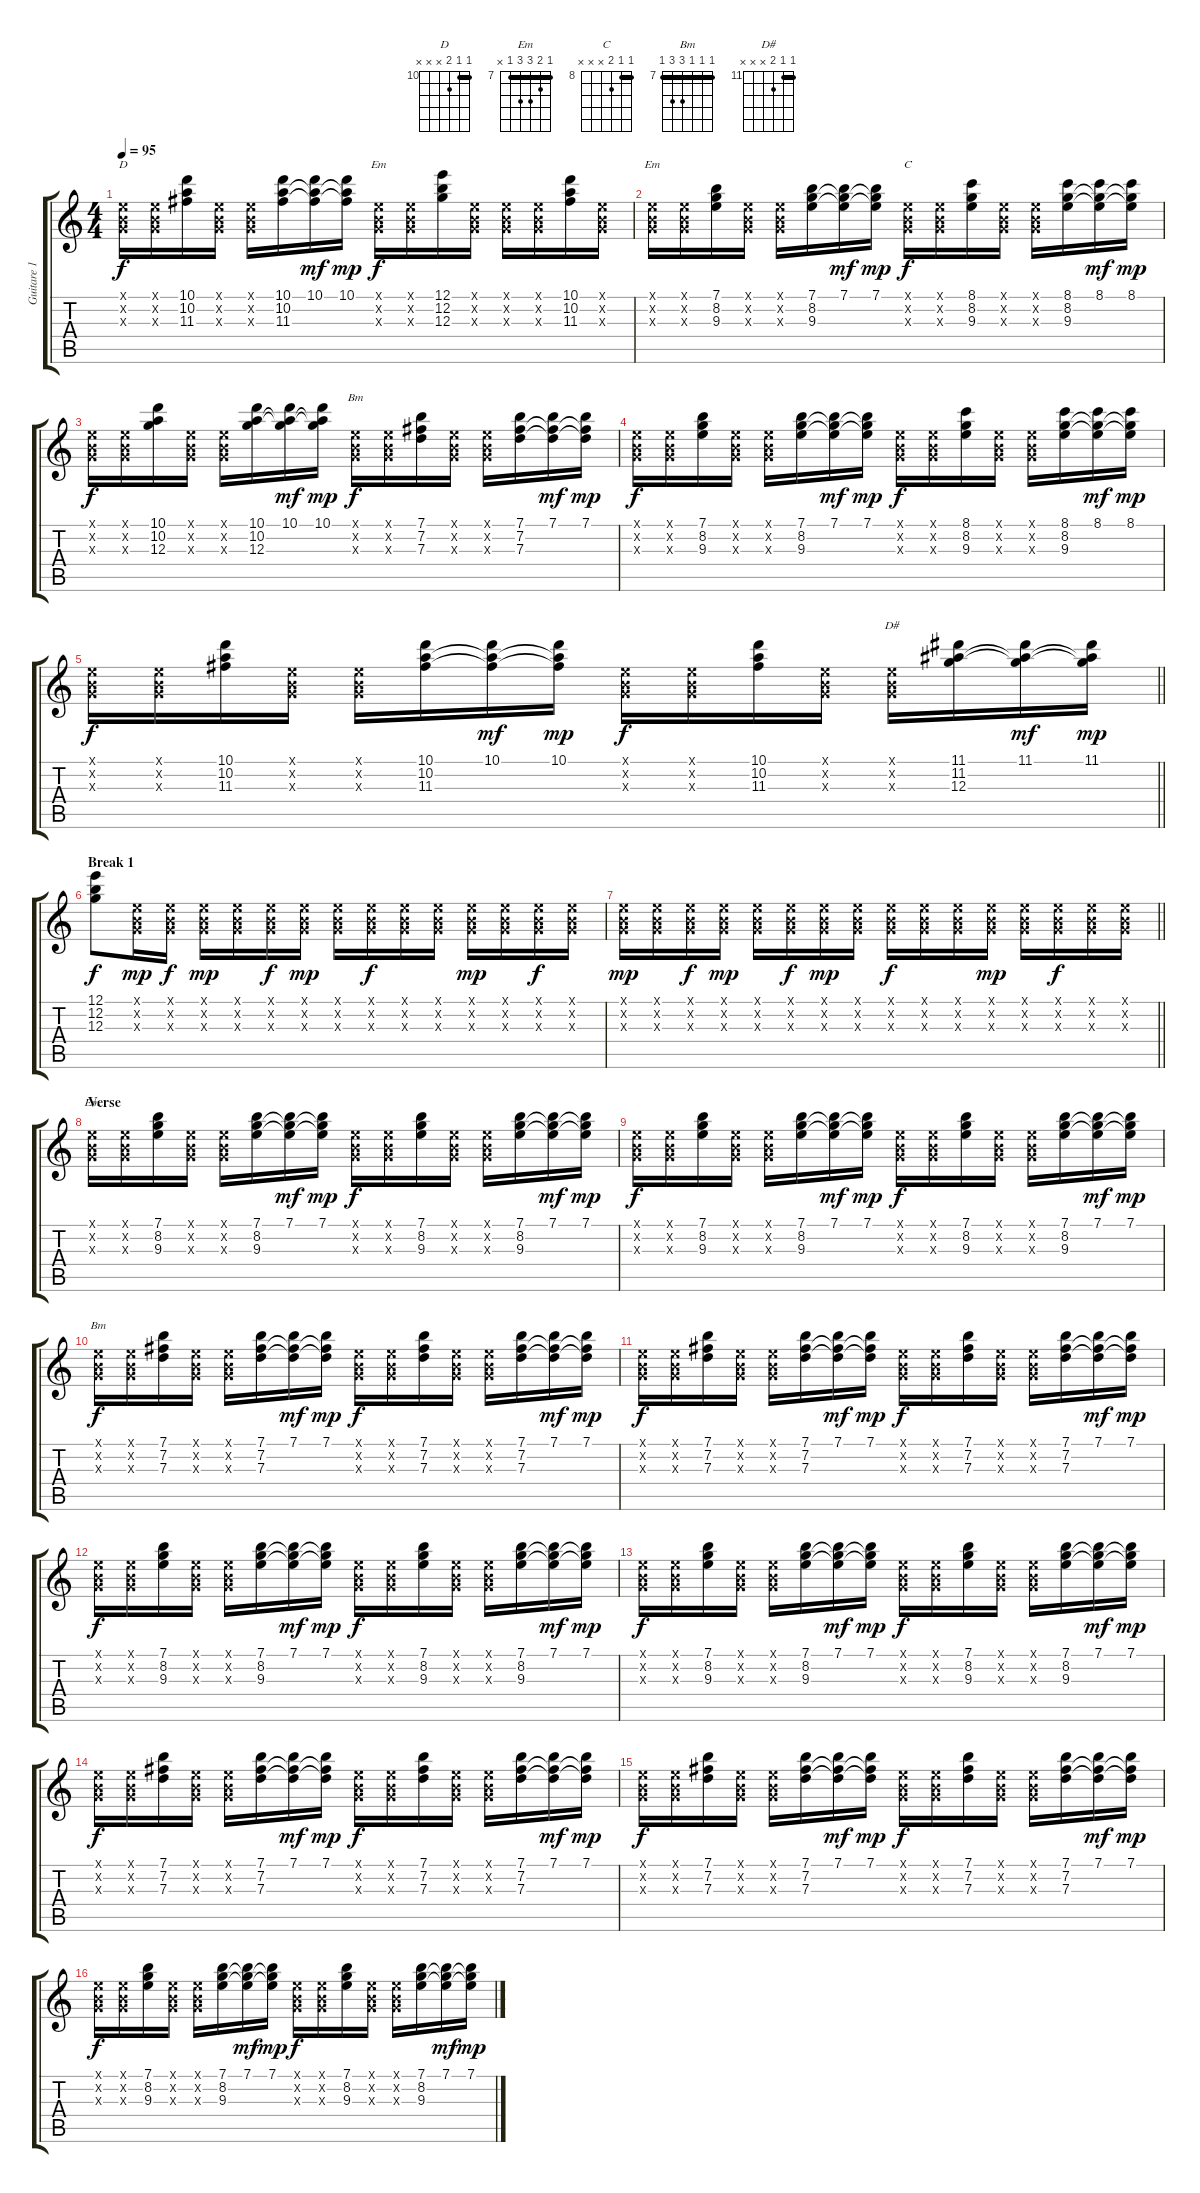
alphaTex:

\track ("Guitare 1" "Guitare 1") {instrument overdrivenguitar}
\staff {score tabs}
\tuning (E4 B3 G3 D3 A2 E2) {hide}
\chord ("D" 10 10 11 x x x) {firstfret 10 barre 10}
\chord ("Em" 12 12 12 x x x) {firstfret 12 barre 12}
\chord ("Em" 7 8 9 x x x) {firstfret 7}
\chord ("C" 8 8 9 x x x) {firstfret 8 barre 8}
\chord ("Bm" 7 7 7 x x x) {firstfret 7 barre 7}
\chord ("D#" 11 11 12 x x x) {firstfret 11 barre 11}
\chord ("Em" 7 8 9 9 7 x) {firstfret 7 barre 7}
\chord ("Bm" 7 7 7 9 9 7) {firstfret 7 barre 7}
\ts (4 4)
\tempo 95
\clef g2
\ks c
(0.1{x} 0.2{x} 0.3{x}).16{ch "D" dy f} (0.1{x} 0.2{x} 0.3{x}).16 (10.1 10.2 11.3).16 (0.1{x} 0.2{x} 0.3{x}).16 (0.1{x} 0.2{x} 0.3{x}).16 (10.1 10.2 11.3).16 (10.1 10.2{t} 11.3{t}).16{dy mf} (10.1 10.2{t} 11.3{t}).16{dy mp} (0.1{x} 0.2{x} 0.3{x}).16{ch "Em" dy f} (0.1{x} 0.2{x} 0.3{x}).16 (12.1 12.2 12.3).16 (0.1{x} 0.2{x} 0.3{x}).16 (0.1{x} 0.2{x} 0.3{x}).16 (0.1{x} 0.2{x} 0.3{x}).16 (10.1 10.2 11.3).16 (0.1{x} 0.2{x} 0.3{x}).16 |
(0.1{x} 0.2{x} 0.3{x}).16{ch "Em"} (0.1{x} 0.2{x} 0.3{x}).16 (7.1 8.2 9.3).16 (0.1{x} 0.2{x} 0.3{x}).16 (0.1{x} 0.2{x} 0.3{x}).16 (7.1 8.2 9.3).16 (7.1 8.2{t} 9.3{t}).16{dy mf} (7.1 8.2{t} 9.3{t}).16{dy mp} (0.1{x} 0.2{x} 0.3{x}).16{ch "C" dy f} (0.1{x} 0.2{x} 0.3{x}).16 (8.1 8.2 9.3).16 (0.1{x} 0.2{x} 0.3{x}).16 (0.1{x} 0.2{x} 0.3{x}).16 (8.1 8.2 9.3).16 (8.1 8.2{t} 9.3{t}).16{dy mf} (8.1 8.2{t} 9.3{t}).16{dy mp} |
(0.1{x} 0.2{x} 0.3{x}).16{dy f} (0.1{x} 0.2{x} 0.3{x}).16 (10.1 10.2 12.3).16 (0.1{x} 0.2{x} 0.3{x}).16 (0.1{x} 0.2{x} 0.3{x}).16 (10.1 10.2 12.3).16 (10.1 10.2{t} 12.3{t}).16{dy mf} (10.1 10.2{t} 12.3{t}).16{dy mp} (0.1{x} 0.2{x} 0.3{x}).16{ch "Bm" dy f} (0.1{x} 0.2{x} 0.3{x}).16 (7.1 7.2 7.3).16 (0.1{x} 0.2{x} 0.3{x}).16 (0.1{x} 0.2{x} 0.3{x}).16 (7.1 7.2 7.3).16 (7.1 7.2{t} 7.3{t}).16{dy mf} (7.1 7.2{t} 7.3{t}).16{dy mp} |
(0.1{x} 0.2{x} 0.3{x}).16{dy f} (0.1{x} 0.2{x} 0.3{x}).16 (7.1 8.2 9.3).16 (0.1{x} 0.2{x} 0.3{x}).16 (0.1{x} 0.2{x} 0.3{x}).16 (7.1 8.2 9.3).16 (7.1 8.2{t} 9.3{t}).16{dy mf} (7.1 8.2{t} 9.3{t}).16{dy mp} (0.1{x} 0.2{x} 0.3{x}).16{dy f} (0.1{x} 0.2{x} 0.3{x}).16 (8.1 8.2 9.3).16 (0.1{x} 0.2{x} 0.3{x}).16 (0.1{x} 0.2{x} 0.3{x}).16 (8.1 8.2 9.3).16 (8.1 8.2{t} 9.3{t}).16{dy mf} (8.1 8.2{t} 9.3{t}).16{dy mp} |
\barLineRight lightlight
(0.1{x} 0.2{x} 0.3{x}).16{dy f} (0.1{x} 0.2{x} 0.3{x}).16 (10.1 10.2 11.3).16 (0.1{x} 0.2{x} 0.3{x}).16 (0.1{x} 0.2{x} 0.3{x}).16 (10.1 10.2 11.3).16 (10.1 10.2{t} 11.3{t}).16{dy mf} (10.1 10.2{t} 11.3{t}).16{dy mp} (0.1{x} 0.2{x} 0.3{x}).16{dy f} (0.1{x} 0.2{x} 0.3{x}).16 (10.1 10.2 11.3).16 (0.1{x} 0.2{x} 0.3{x}).16 (0.1{x} 0.2{x} 0.3{x}).16{ch "D#"} (11.1 11.2 12.3).16 (11.1 11.2{t} 12.3{t}).16{dy mf} (11.1 11.2{t} 12.3{t}).16{dy mp} |
\section ("" "Break 1")
(12.1 12.2 12.3).8{dy f} (0.1{x} 0.2{x} 0.3{x}).16{dy mp} (0.1{x} 0.2{x} 0.3{x}).16{dy f} (0.1{x} 0.2{x} 0.3{x}).16{dy mp} (0.1{x} 0.2{x} 0.3{x}).16 (0.1{x} 0.2{x} 0.3{x}).16{dy f} (0.1{x} 0.2{x} 0.3{x}).16{dy mp} (0.1{x} 0.2{x} 0.3{x}).16 (0.1{x} 0.2{x} 0.3{x}).16{dy f} (0.1{x} 0.2{x} 0.3{x}).16 (0.1{x} 0.2{x} 0.3{x}).16 (0.1{x} 0.2{x} 0.3{x}).16{dy mp} (0.1{x} 0.2{x} 0.3{x}).16 (0.1{x} 0.2{x} 0.3{x}).16{dy f} (0.1{x} 0.2{x} 0.3{x}).16 |
\barLineRight lightlight
(0.1{x} 0.2{x} 0.3{x}).16{dy mp} (0.1{x} 0.2{x} 0.3{x}).16 (0.1{x} 0.2{x} 0.3{x}).16{dy f} (0.1{x} 0.2{x} 0.3{x}).16{dy mp} (0.1{x} 0.2{x} 0.3{x}).16 (0.1{x} 0.2{x} 0.3{x}).16{dy f} (0.1{x} 0.2{x} 0.3{x}).16{dy mp} (0.1{x} 0.2{x} 0.3{x}).16 (0.1{x} 0.2{x} 0.3{x}).16{dy f} (0.1{x} 0.2{x} 0.3{x}).16 (0.1{x} 0.2{x} 0.3{x}).16 (0.1{x} 0.2{x} 0.3{x}).16{dy mp} (0.1{x} 0.2{x} 0.3{x}).16 (0.1{x} 0.2{x} 0.3{x}).16{dy f} (0.1{x} 0.2{x} 0.3{x}).16 (0.1{x} 0.2{x} 0.3{x}).16 |
\section ("" "Verse")
(0.1{x} 0.2{x} 0.3{x}).16{ch "Em"} (0.1{x} 0.2{x} 0.3{x}).16 (7.1 8.2 9.3).16 (0.1{x} 0.2{x} 0.3{x}).16 (0.1{x} 0.2{x} 0.3{x}).16 (7.1 8.2 9.3).16 (7.1 8.2{t} 9.3{t}).16{dy mf} (7.1 8.2{t} 9.3{t}).16{dy mp} (0.1{x} 0.2{x} 0.3{x}).16{dy f} (0.1{x} 0.2{x} 0.3{x}).16 (7.1 8.2 9.3).16 (0.1{x} 0.2{x} 0.3{x}).16 (0.1{x} 0.2{x} 0.3{x}).16 (7.1 8.2 9.3).16 (7.1 8.2{t} 9.3{t}).16{dy mf} (7.1 8.2{t} 9.3{t}).16{dy mp} |
(0.1{x} 0.2{x} 0.3{x}).16{dy f} (0.1{x} 0.2{x} 0.3{x}).16 (7.1 8.2 9.3).16 (0.1{x} 0.2{x} 0.3{x}).16 (0.1{x} 0.2{x} 0.3{x}).16 (7.1 8.2 9.3).16 (7.1 8.2{t} 9.3{t}).16{dy mf} (7.1 8.2{t} 9.3{t}).16{dy mp} (0.1{x} 0.2{x} 0.3{x}).16{dy f} (0.1{x} 0.2{x} 0.3{x}).16 (7.1 8.2 9.3).16 (0.1{x} 0.2{x} 0.3{x}).16 (0.1{x} 0.2{x} 0.3{x}).16 (7.1 8.2 9.3).16 (7.1 8.2{t} 9.3{t}).16{dy mf} (7.1 8.2{t} 9.3{t}).16{dy mp} |
(0.1{x} 0.2{x} 0.3{x}).16{ch "Bm" dy f} (0.1{x} 0.2{x} 0.3{x}).16 (7.1 7.2 7.3).16 (0.1{x} 0.2{x} 0.3{x}).16 (0.1{x} 0.2{x} 0.3{x}).16 (7.1 7.2 7.3).16 (7.1 7.2{t} 7.3{t}).16{dy mf} (7.1 7.2{t} 7.3{t}).16{dy mp} (0.1{x} 0.2{x} 0.3{x}).16{dy f} (0.1{x} 0.2{x} 0.3{x}).16 (7.1 7.2 7.3).16 (0.1{x} 0.2{x} 0.3{x}).16 (0.1{x} 0.2{x} 0.3{x}).16 (7.1 7.2 7.3).16 (7.1 7.2{t} 7.3{t}).16{dy mf} (7.1 7.2{t} 7.3{t}).16{dy mp} |
(0.1{x} 0.2{x} 0.3{x}).16{dy f} (0.1{x} 0.2{x} 0.3{x}).16 (7.1 7.2 7.3).16 (0.1{x} 0.2{x} 0.3{x}).16 (0.1{x} 0.2{x} 0.3{x}).16 (7.1 7.2 7.3).16 (7.1 7.2{t} 7.3{t}).16{dy mf} (7.1 7.2{t} 7.3{t}).16{dy mp} (0.1{x} 0.2{x} 0.3{x}).16{dy f} (0.1{x} 0.2{x} 0.3{x}).16 (7.1 7.2 7.3).16 (0.1{x} 0.2{x} 0.3{x}).16 (0.1{x} 0.2{x} 0.3{x}).16 (7.1 7.2 7.3).16 (7.1 7.2{t} 7.3{t}).16{dy mf} (7.1 7.2{t} 7.3{t}).16{dy mp} |
(0.1{x} 0.2{x} 0.3{x}).16{dy f} (0.1{x} 0.2{x} 0.3{x}).16 (7.1 8.2 9.3).16 (0.1{x} 0.2{x} 0.3{x}).16 (0.1{x} 0.2{x} 0.3{x}).16 (7.1 8.2 9.3).16 (7.1 8.2{t} 9.3{t}).16{dy mf} (7.1 8.2{t} 9.3{t}).16{dy mp} (0.1{x} 0.2{x} 0.3{x}).16{dy f} (0.1{x} 0.2{x} 0.3{x}).16 (7.1 8.2 9.3).16 (0.1{x} 0.2{x} 0.3{x}).16 (0.1{x} 0.2{x} 0.3{x}).16 (7.1 8.2 9.3).16 (7.1 8.2{t} 9.3{t}).16{dy mf} (7.1 8.2{t} 9.3{t}).16{dy mp} |
(0.1{x} 0.2{x} 0.3{x}).16{dy f} (0.1{x} 0.2{x} 0.3{x}).16 (7.1 8.2 9.3).16 (0.1{x} 0.2{x} 0.3{x}).16 (0.1{x} 0.2{x} 0.3{x}).16 (7.1 8.2 9.3).16 (7.1 8.2{t} 9.3{t}).16{dy mf} (7.1 8.2{t} 9.3{t}).16{dy mp} (0.1{x} 0.2{x} 0.3{x}).16{dy f} (0.1{x} 0.2{x} 0.3{x}).16 (7.1 8.2 9.3).16 (0.1{x} 0.2{x} 0.3{x}).16 (0.1{x} 0.2{x} 0.3{x}).16 (7.1 8.2 9.3).16 (7.1 8.2{t} 9.3{t}).16{dy mf} (7.1 8.2{t} 9.3{t}).16{dy mp} |
(0.1{x} 0.2{x} 0.3{x}).16{dy f} (0.1{x} 0.2{x} 0.3{x}).16 (7.1 7.2 7.3).16 (0.1{x} 0.2{x} 0.3{x}).16 (0.1{x} 0.2{x} 0.3{x}).16 (7.1 7.2 7.3).16 (7.1 7.2{t} 7.3{t}).16{dy mf} (7.1 7.2{t} 7.3{t}).16{dy mp} (0.1{x} 0.2{x} 0.3{x}).16{dy f} (0.1{x} 0.2{x} 0.3{x}).16 (7.1 7.2 7.3).16 (0.1{x} 0.2{x} 0.3{x}).16 (0.1{x} 0.2{x} 0.3{x}).16 (7.1 7.2 7.3).16 (7.1 7.2{t} 7.3{t}).16{dy mf} (7.1 7.2{t} 7.3{t}).16{dy mp} |
(0.1{x} 0.2{x} 0.3{x}).16{dy f} (0.1{x} 0.2{x} 0.3{x}).16 (7.1 7.2 7.3).16 (0.1{x} 0.2{x} 0.3{x}).16 (0.1{x} 0.2{x} 0.3{x}).16 (7.1 7.2 7.3).16 (7.1 7.2{t} 7.3{t}).16{dy mf} (7.1 7.2{t} 7.3{t}).16{dy mp} (0.1{x} 0.2{x} 0.3{x}).16{dy f} (0.1{x} 0.2{x} 0.3{x}).16 (7.1 7.2 7.3).16 (0.1{x} 0.2{x} 0.3{x}).16 (0.1{x} 0.2{x} 0.3{x}).16 (7.1 7.2 7.3).16 (7.1 7.2{t} 7.3{t}).16{dy mf} (7.1 7.2{t} 7.3{t}).16{dy mp} |
(0.1{x} 0.2{x} 0.3{x}).16{dy f} (0.1{x} 0.2{x} 0.3{x}).16 (7.1 8.2 9.3).16 (0.1{x} 0.2{x} 0.3{x}).16 (0.1{x} 0.2{x} 0.3{x}).16 (7.1 8.2 9.3).16 (7.1 8.2{t} 9.3{t}).16{dy mf} (7.1 8.2{t} 9.3{t}).16{dy mp} (0.1{x} 0.2{x} 0.3{x}).16{dy f} (0.1{x} 0.2{x} 0.3{x}).16 (7.1 8.2 9.3).16 (0.1{x} 0.2{x} 0.3{x}).16 (0.1{x} 0.2{x} 0.3{x}).16 (7.1 8.2 9.3).16 (7.1 8.2{t} 9.3{t}).16{dy mf} (7.1 8.2{t} 9.3{t}).16{dy mp}
